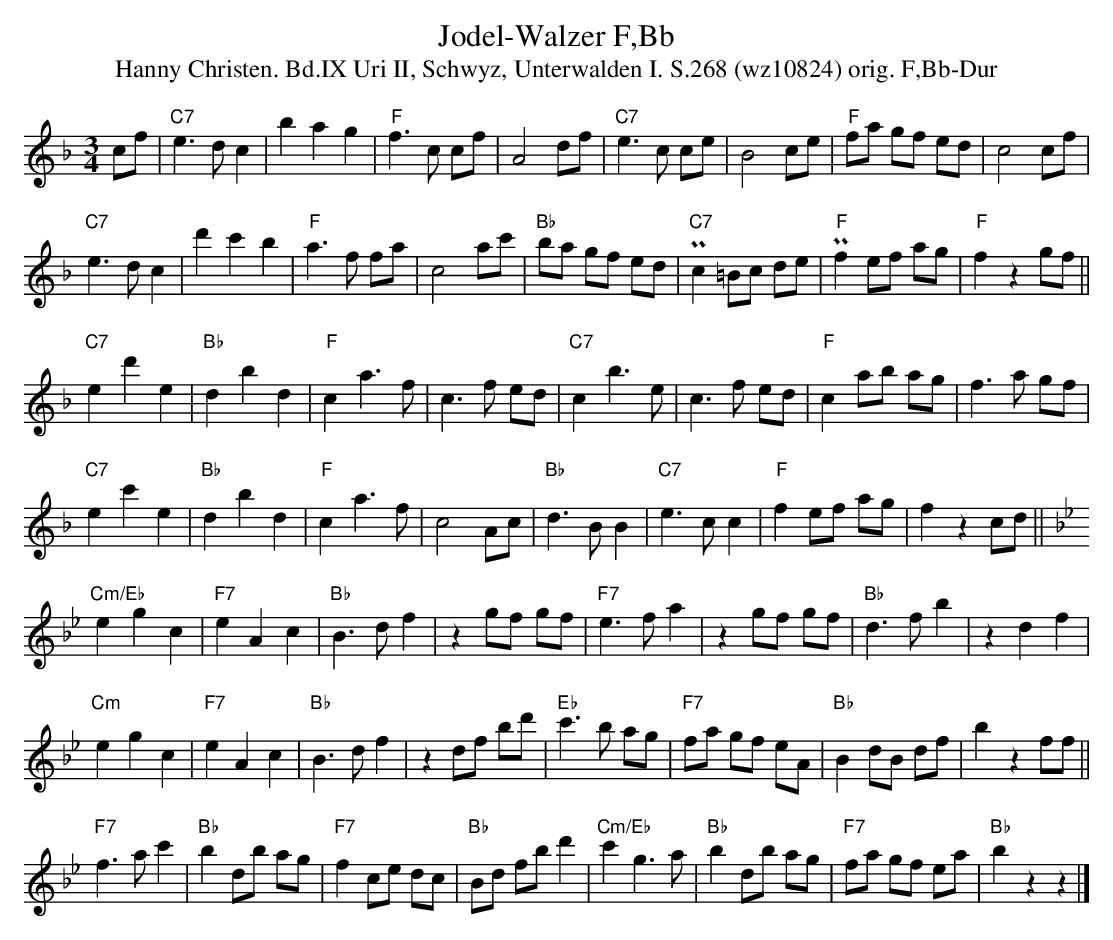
X:1
T: Jodel-Walzer F,Bb
T:Hanny Christen. Bd.IX Uri II, Schwyz, Unterwalden I. S.268 (wz10824) orig. F,Bb-Dur
M:3/4
L:1/8
K:F
cf | "C7"e3 d c2 | b2 a2 g2 | "F"f3 c cf | A4 df | "C7"e3 c ce  | B4 ce | "F"fa gf ed | c4 cf |
"C7"e3 d c2 | d'2 c'2 b2 | "F"a3 f fa | c4 ac' | "Bb"ba gf ed | "C7"Pc2 =Bc de | P"F"f2 ef ag | "F"f2 z2 gf ||
"C7"e2 d'2 e2 | "Bb"d2 b2 d2 | "F"c2 a3 f | c3 f ed | "C7"c2 b3 e | c3 f ed | "F"c2 ab ag | f3 a gf |
"C7"e2 c'2 e2 | "Bb"d2 b2 d2 | "F"c2 a3 f | c4 Ac | "Bb"d3 B B2 | "C7"e3 c c2 | "F"f2 ef ag | f2 z2 cd || [K:Bb]
"Cm/Eb"e2 g2 c2 | "F7"e2 A2 c2 | "Bb"B3 d f2 | z2 gf gf | "F7"e3 f a2 | z2 gf gf | "Bb"d3 f b2 | z2 d2 f2 |
"Cm"e2 g2 c2 | "F7"e2 A2 c2 | "Bb"B3 d f2 | z2 df bd' | "Eb"c'3 b ag | "F7"fa gf eA | "Bb"B2 dB df | b2 z2 ff ||
"F7"f3 a c'2 | "Bb"b2 db ag | "F7"f2 ce dc | "Bb"Bd fb d'2 | "Cm/Eb"c'2 g3 a | "Bb"b2 db ag | "F7"fa gf ea | "Bb"b2 z2z2 |]
